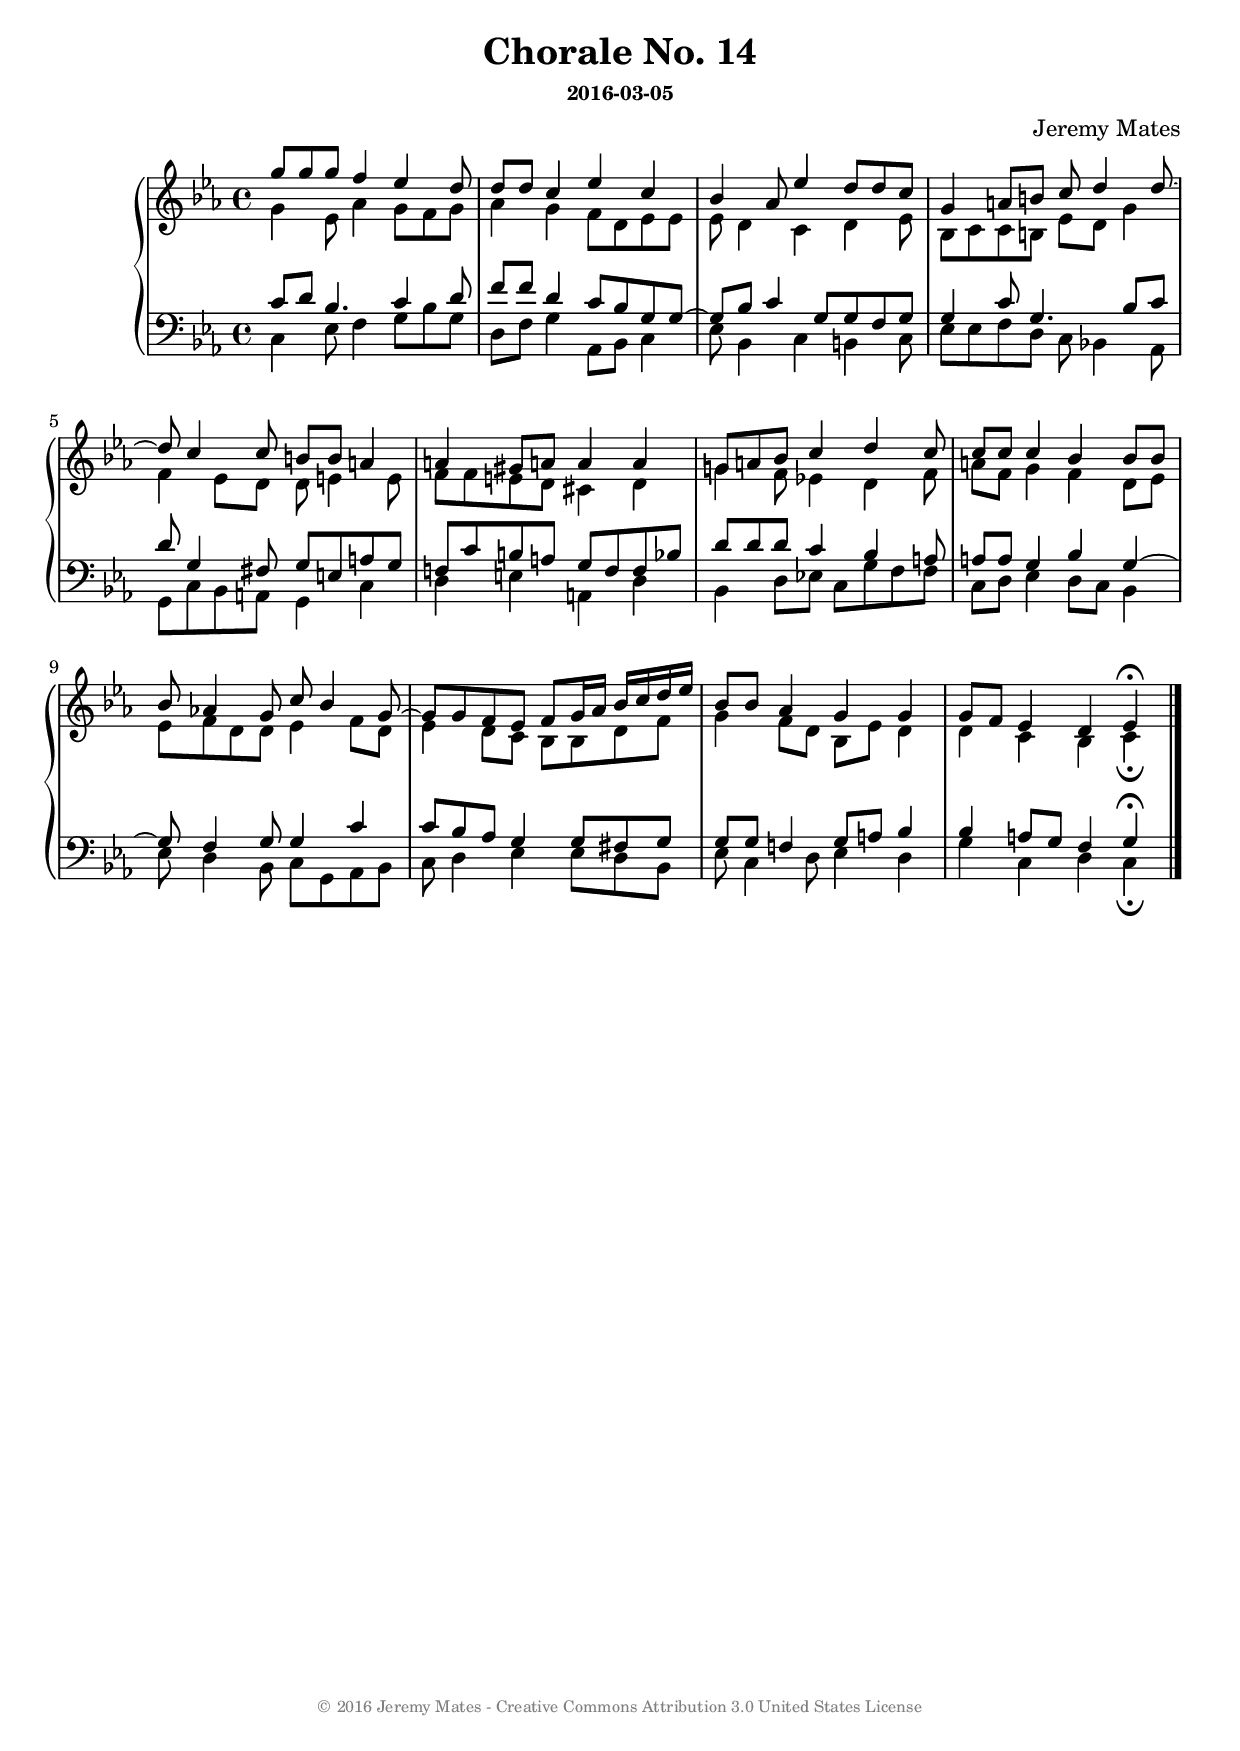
%%%%%%%%%%%%%%%%%%%%%%%%%%%%%%%%%%%%%%%%%%%%%%%%%%%%%%%%%%%%%%%%%%%%%%%%%%%%
%
% LilyPond engraving system - http://www.lilypond.org/
%
% timidity --config-file=organ.cfg

\version  "2.18.2"
\language "deutsch"
\include  "articulate.ly"

\header {
  title       = "Chorale No. 14"
  composer    = "Jeremy Mates"
  subsubtitle = "2016-03-05"
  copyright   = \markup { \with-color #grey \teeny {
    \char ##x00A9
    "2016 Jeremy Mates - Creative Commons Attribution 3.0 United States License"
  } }
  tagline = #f
}

% or ~96 if played on piano
normtempo = { \tempo 4=84 }
fermtempo = { \tempo 4=48 }

keytempoetc = {
  \set Staff.midiInstrument = #"church organ"
  \set Score.tempoHideNote = ##t
  \accidentalStyle "neo-modern"
  \time 4/4
  \normtempo

  \key c \minor
}

%%%%%%%%%%%%%%%%%%%%%%%%%%%%%%%%%%%%%%%%%%%%%%%%%%%%%%%%%%%%%%%%%%%%%%%%%%%%%%
%
% Music

sopa = \relative c''' {
  g8 g g f4 es d8
  d8 d c4 es c
  b4 as8 es'4 d8 d c
  g4 a8 h c d4 d8~

  d8 c4 c8 h h a4
  a4 gis8 a a4 a
  g8 a b c4 d c8
  c8 c c4 b b8 b

  b8 as4 g8 c b4 g8~
  g8 g f es f g16 as b c d es
  b8 b as4 g g
  g8 f es4 d \fermtempo es\fermata
}

altoa = \relative g' {
  g4 es8 as4 g8 f g
  as4 g4 f8 d8 es8 es
  es8 d4 c d es8
  b8 c c h es d g4

  f4 es8 d d e4 e8
  f8 f e d cis4 d
  g4 f8 es4 d f8
  a8 f g4 f d8 es

  es8 f d d8 es4 f8 d
  es4 d8 c b b d f
  g4 f8 d b es d4
  d4 c b c\fermata
}

tenora = \relative c' {
  c8 d b4. c4 d8
  f8 f d4 c8 b g g~
  g8 b c4 g8 g f g
  g4 c8 g4. b8 c

  d8 g,4 fis8 g e8 a g
  f8 c' h a g f f b
  d8 d d c4 b a8
  a8 a g4 b4 g~
  g8 f4 g8 g4 c

  c8 b as g4 g8 fis g
  g8 g f4 g8 a b4
  b4 a8 g f4 g\fermata
}

bassa = \relative c {
  c4 es8 f4 g8 b g8
  d8 f8 g4 as,8 b c4
  es8 b4 c h c8
  es8 es f d c b4 as8

  g8 c8 b a g4 c
  d4 e a, d
  b4 d8 es c g' f f
  c8 d es4 d8 c b4

  es8 d4 b8 c g as b
  c8 d4 es es8 d b
  es8 c4 d8 es4 d
  g4 c, d c\fermata
}

%%%%%%%%%%%%%%%%%%%%%%%%%%%%%%%%%%%%%%%%%%%%%%%%%%%%%%%%%%%%%%%%%%%%%%%%%%%%%%
%
% MIDI

msop = \new Voice { % \articulate {
  \keytempoetc
  \sopa
} % }

malto = \new Voice { % \articulate {
  \keytempoetc
  \altoa
} % }

mtenor = \new Voice { % \articulate {
  \keytempoetc
  \tenora
} % }

mbass = \new Voice { % \articulate {
  \keytempoetc
  \bassa
} % }

themidi = {
 <<
  \set Score.midiChannelMapping = #'voice

  \new Staff = "soprano" << \msop >>
  \new Staff = "alto"    << \malto >>
  \new Staff = "tenor"   << \mtenor >>
  \new Staff = "bass"    << \mbass >>
 >>
}

\score {
  \themidi
  \midi { }
}

%%%%%%%%%%%%%%%%%%%%%%%%%%%%%%%%%%%%%%%%%%%%%%%%%%%%%%%%%%%%%%%%%%%%%%%%%%%%%%
%
% Score

ssop = \new Voice {
  \keytempoetc
  \voiceOne
  \sopa
  \bar "|."
}

salto = \new Voice {
  \keytempoetc
  \voiceTwo
  \altoa
  \bar "|."
}

stenor = \new Voice {
  \keytempoetc
  \voiceThree
  \tenora
  \bar "|."
}

sbass = \new Voice {
  \keytempoetc
  \voiceFour
  \bassa
  \bar "|."
}

upper = {
  \clef treble
  \set Staff.printPartCombineTexts = ##f
  \partcombine \ssop \salto
}

lower = {
  \clef bass
  \set Staff.printPartCombineTexts = ##f
  \partcombine \stenor \sbass
}

thescore = {
 <<
  \new PianoStaff << \new Staff \upper \new Staff \lower >>
 >>
}

\score {
  \thescore
  \layout { }
}
